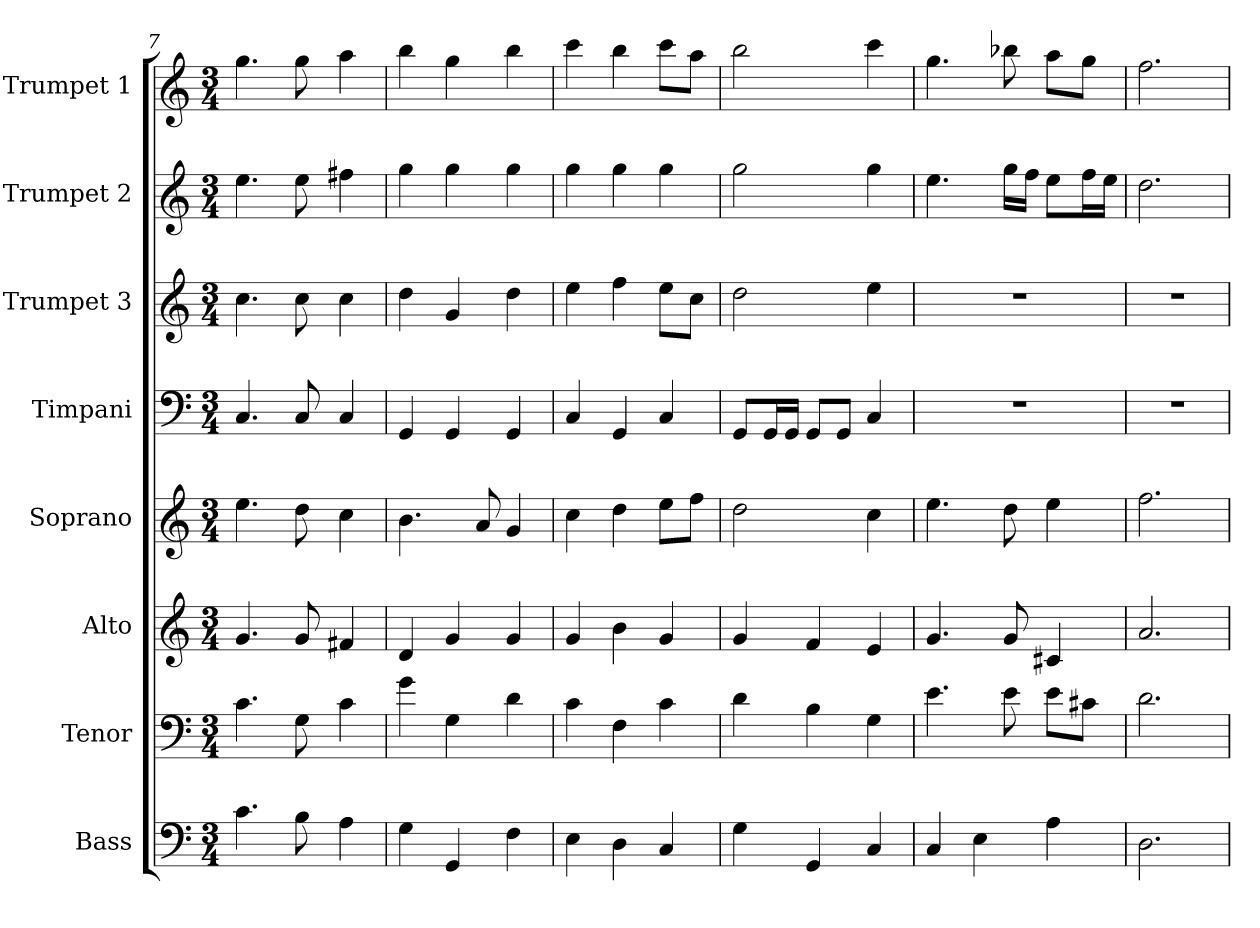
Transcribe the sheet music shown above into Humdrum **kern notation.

**kern	**kern	**kern	**kern	**kern	**kern	**kern	**kern
*part8	*part7	*part6	*part5	*part4	*part3	*part2	*part1
*staff8	*staff7	*staff6	*staff5	*staff4	*staff3	*staff2	*staff1
*I"Bass	*I"Tenor	*I"Alto	*I"Soprano	*I"Timpani	*I"Trumpet 3	*I"Trumpet 2	*I"Trumpet 1
*I'B.	*I'T.	*I'A.	*I'S.	*I'Timpani	*I'Trump 3	*I'Trump 2	*I'Trump 1
!!LO:LB:g=z
*clefF4	*clefF4	*clefG2	*clefG2	*clefF4	*clefG2	*clefG2	*clefG2
*	*	*	*	*	*ITrd1c2	*ITrd1c2	*ITrd1c2
*k[]	*k[]	*k[]	*k[]	*k[]	*k[b-e-]	*k[b-e-]	*k[b-e-]
*C:	*C:	*C:	*C:	*C:	*B-:	*B-:	*B-:
*M3/4	*M3/4	*M3/4	*M3/4	*M3/4	*M3/4	*M3/4	*M3/4
=7	=7	=7	=7	=7	=7	=7	=7
4.c\	4.c\	4.g/	4.ee\	4.C/	4.b-\	4.dd\	4.ff\
8B\	8G\	8g/	8dd\	8C/	8b-\	8dd\	8ff\
4A\	4c\	4f#X/	4cc\	4C/	4b-\	4een\	4gg\
=8	=8	=8	=8	=8	=8	=8	=8
4G\	4g\	4d/	4.b\	4GG/	4cc\	4ff\	4aa\
4GG/	4G\	4g/	.	4GG/	4f/	4ff\	4ff\
.	.	.	8a/	.	.	.	.
4F\	4d\	4g/	4g/	4GG/	4cc\	4ff\	4aa\
=9	=9	=9	=9	=9	=9	=9	=9
4E\	4c\	4g/	4cc\	4C/	4dd\	4ff\	4bb-\
4D\	4F\	4b\	4dd\	4GG/	4ee-\	4ff\	4aa\
4C/	4c\	4g/	8ee\L	4C/	8dd\L	4ff\	8bb-\L
.	.	.	8ff\J	.	8b-\J	.	8gg\J
=10	=10	=10	=10	=10	=10	=10	=10
4G\	4d\	4g/	2dd\	8GG/L	2cc\	2ff\	2aa\
.	.	.	.	16GG/L	.	.	.
.	.	.	.	16GG/JJ	.	.	.
4GG/	4B\	4f/	.	8GG/L	.	.	.
.	.	.	.	8GG/J	.	.	.
4C/	4G\	4e/	4cc\	4C/	4dd\	4ff\	4bb-\
=11	=11	=11	=11	=11	=11	=11	=11
!	!	!	!	!LO:N:vis=2	!LO:N:vis=2	!	!
4C/	4.e\	4.g/	4.ee\	2.r	2.r	4.dd\	4.ff\
4E\	.	.	.	.	.	.	.
.	8e\	8g/	8dd\	.	.	16ff\LL	8aa-X\
.	.	.	.	.	.	16ee-\JJ	.
4A\	8e\L	4c#X/	4ee\	.	.	8dd\L	8gg\L
.	8c#X\J	.	.	.	.	16ee-\L	8ff\J
.	.	.	.	.	.	16dd\JJ	.
=12	=12	=12	=12	=12	=12	=12	=12
!	!	!	!	!LO:N:vis=2	!LO:N:vis=2	!	!
2.D\	2.d\	2.a/	2.ff\	2.r	2.r	2.cc\	2.ee-\
=	=	=	=	=	=	=	=
*-	*-	*-	*-	*-	*-	*-	*-
